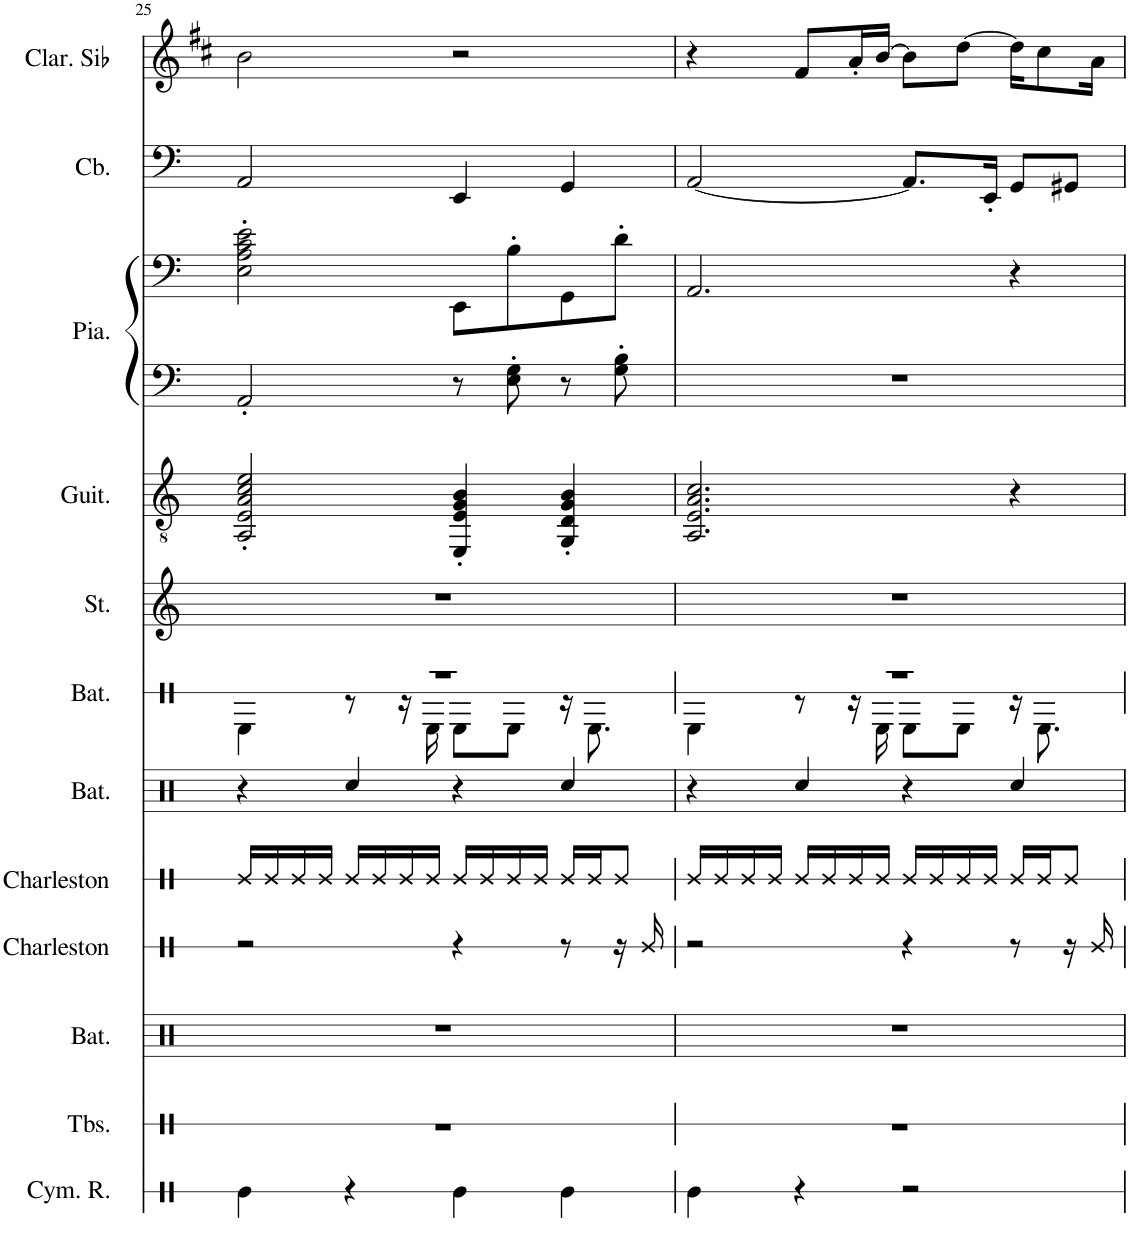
**kern	**kern	**kern	**kern	**kern	**kern	**kern	**kern	**kern	**kern	**kern	**kern	**kern
*part12	*part11	*part10	*part9	*part8	*part7	*part6	*part5	*part4	*part3	*part3	*part2	*part1
*staff13	*staff12	*staff11	*staff10	*staff9	*staff8	*staff7	*staff6	*staff5	*staff4	*staff3	*staff2	*staff1
*I"Cymbale ride	*I"Tablas	*I"Batterie	*I"Charleston	*I"Charleston	*I"Batterie	*I"Batterie	*I"Cordes, String Ensemble 2	*I"Guitare classique, Acoustic Guitar (nylon)	*I"Piano, Acoustic Grand Piano	*	*I"Contrebasse, Acoustic Bass	*I"Clarinette en Sib
*I'Cym. R.	*I'Tbs.	*I'Bat.	*I'Charleston	*I'Charleston	*I'Bat.	*I'Bat.	*I'St.	*I'Guit.	*I'Pia.	*	*I'Cb.	*I'Clar. Sib
!!LO:PB:g=z
*clefX	*clefX	*clefX	*clefX	*clefX	*clefX	*clefX	*clefG2	*clefGv2	*clefG2	*clefG2	*clefF4	*clefG2
*	*	*	*	*	*	*	*	*	*	*	*Trd7c12	*Trd1c2
*k[]	*k[]	*k[]	*k[]	*k[]	*k[]	*k[]	*k[]	*k[]	*k[]	*k[]	*k[]	*k[f#c#]
*M4/4	*M4/4	*M4/4	*M4/4	*M4/4	*M4/4	*M4/4	*M4/4	*M4/4	*M4/4	*M4/4	*M4/4	*M4/4
=25	=25	=25	=25	=25	=25	=25	=25	=25	=25	=25	=25	=25
*	*	*	*	*	*	*^	*	*	*	*	*	*
4Re\	1r	1r	2r	16Re/LL	4r	1r	4RE\	1r	2AA/' 2E/' 2A/' 2c/' 2e/'	2AA'/	2E\' 2A\' 2c\' 2e\'	2AA/	2b\
.	.	.	.	16Re/	.	.	.	.	.	.	.	.	.
.	.	.	.	16Re/	.	.	.	.	.	.	.	.	.
.	.	.	.	16Re/JJ	.	.	.	.	.	.	.	.	.
4r	.	.	.	16Re/LL	4Rcc/	.	8r	.	.	.	.	.	.
.	.	.	.	16Re/	.	.	.	.	.	.	.	.	.
.	.	.	.	16Re/	.	.	16r	.	.	.	.	.	.
.	.	.	.	16Re/JJ	.	.	16RE\	.	.	.	.	.	.
4Re\	.	.	4r	16Re/LL	4r	.	8RE\L	.	4EE/' 4E/' 4G/' 4B/'	8r	8EE\L	4EE/	2r
.	.	.	.	16Re/	.	.	.	.	.	.	.	.	.
.	.	.	.	16Re/	.	.	8RE\J	.	.	8E\' 8G\'	8B'\	.	.
.	.	.	.	16Re/JJ	.	.	.	.	.	.	.	.	.
4Re\	.	.	8r	16Re/LL	4Rcc/	.	16r	.	4GG/' 4D/' 4G/' 4B/'	8r	8GG\	4GG/	.
.	.	.	.	16Re/J	.	.	8.RE\	.	.	.	.	.	.
.	.	.	16r	8Re/J	.	.	.	.	.	8G\' 8B\'	8d'\J	.	.
.	.	.	16Re/	.	.	.	.	.	.	.	.	.	.
=26	=26	=26	=26	=26	=26	=26	=26	=26	=26	=26	=26	=26	=26
4Re\	1r	1r	2r	16Re/LL	4r	1r	4RE\	1r	2.AA/ 2.E/ 2.A/ 2.c/	1r	2.AA/	[2AA/	4r
.	.	.	.	16Re/	.	.	.	.	.	.	.	.	.
.	.	.	.	16Re/	.	.	.	.	.	.	.	.	.
.	.	.	.	16Re/JJ	.	.	.	.	.	.	.	.	.
4r	.	.	.	16Re/LL	4Rcc/	.	8r	.	.	.	.	.	8f#/L
.	.	.	.	16Re/	.	.	.	.	.	.	.	.	.
.	.	.	.	16Re/	.	.	16r	.	.	.	.	.	16a'/L
.	.	.	.	16Re/JJ	.	.	16RE\	.	.	.	.	.	[16b/JJ
2r	.	.	4r	16Re/LL	4r	.	8RE\L	.	.	.	.	8.AA/L]	8b\L]
.	.	.	.	16Re/	.	.	.	.	.	.	.	.	.
.	.	.	.	16Re/	.	.	8RE\J	.	.	.	.	.	[8dd\J
.	.	.	.	16Re/JJ	.	.	.	.	.	.	.	16EE'/Jk	.
.	.	.	8r	16Re/LL	4Rcc/	.	16r	.	4r	.	4r	8GG/L	16dd\KL]
.	.	.	.	16Re/J	.	.	8.RE\	.	.	.	.	.	8cc#\
.	.	.	16r	8Re/J	.	.	.	.	.	.	.	8GG#X/J	.
.	.	.	16Re/	.	.	.	.	.	.	.	.	.	16a\Jk
*	*	*	*	*	*	*v	*v	*	*	*	*	*	*
=	=	=	=	=	=	=	=	=	=	=	=	=
*-	*-	*-	*-	*-	*-	*-	*-	*-	*-	*-	*-	*-
